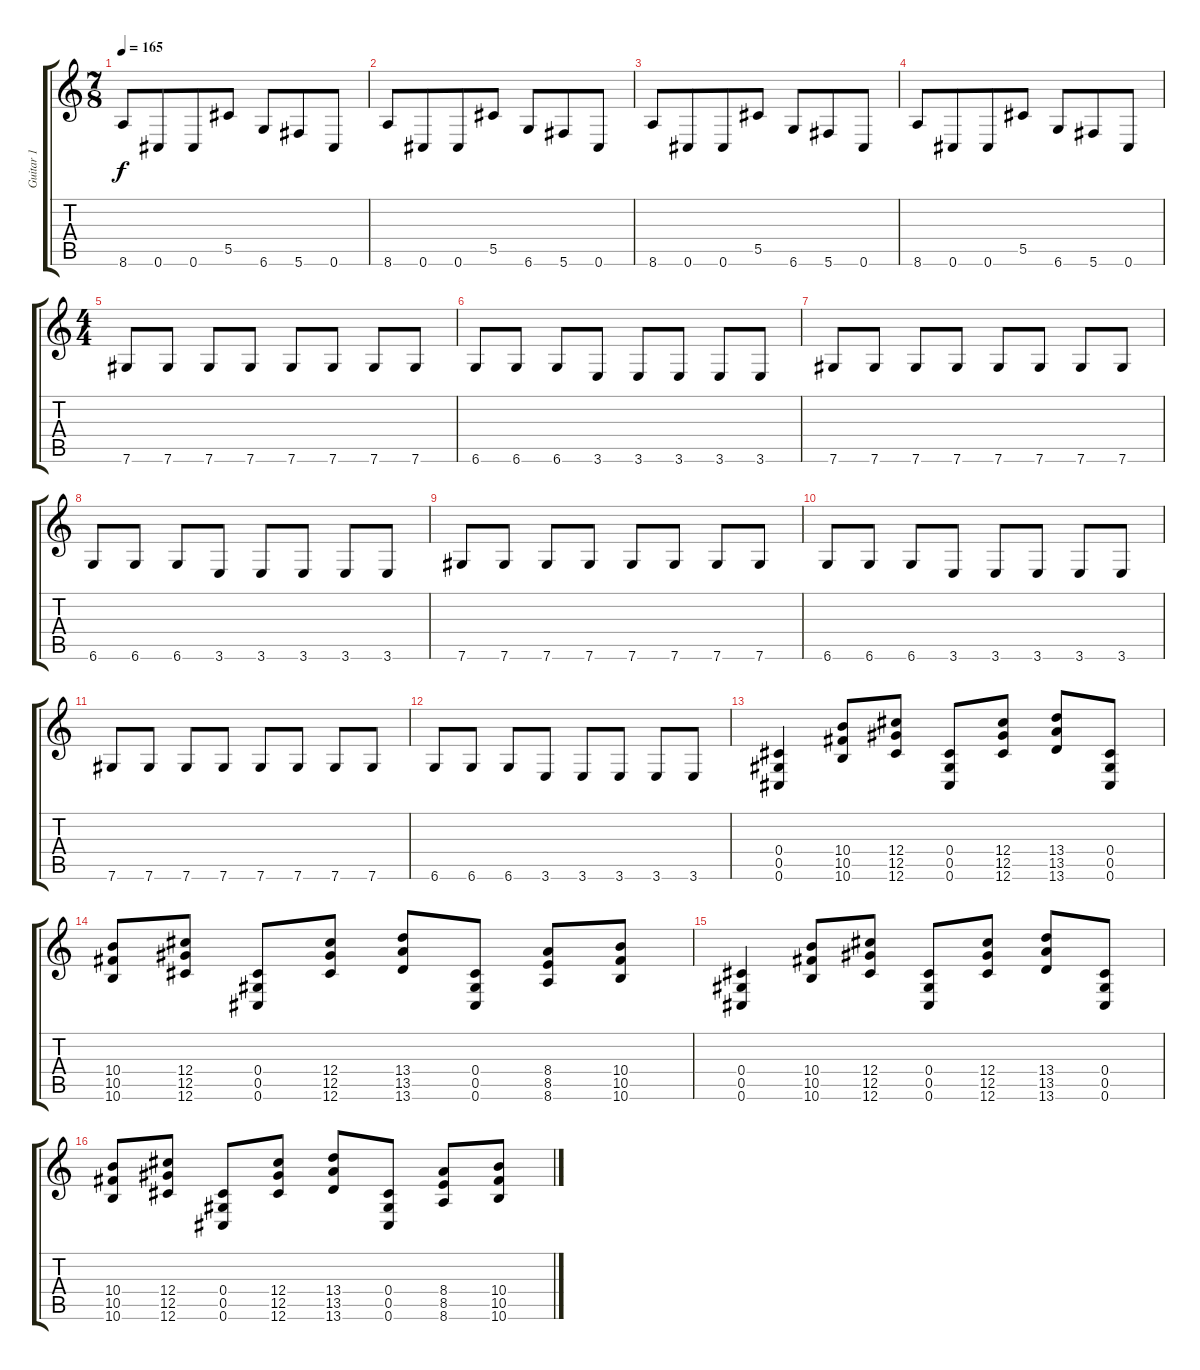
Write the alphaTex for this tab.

\track ("Guitar 1" "Guitar 1") {instrument distortionguitar}
\staff {score tabs}
\tuning (Eb4 Bb3 Gb3 Db3 Ab2 Db2) {hide}
\ts (7 8)
\tempo 165
\clef g2
\ks c
8.6.8{dy f} 0.6.8 0.6.8 5.5.8 6.6.8 5.6.8 0.6.8 |
8.6.8 0.6.8 0.6.8 5.5.8 6.6.8 5.6.8 0.6.8 |
8.6.8 0.6.8 0.6.8 5.5.8 6.6.8 5.6.8 0.6.8 |
8.6.8 0.6.8 0.6.8 5.5.8 6.6.8 5.6.8 0.6.8 |
\ts (4 4)
7.6.8 7.6.8 7.6.8 7.6.8 7.6.8 7.6.8 7.6.8 7.6.8 |
6.6.8 6.6.8 6.6.8 3.6.8 3.6.8 3.6.8 3.6.8 3.6.8 |
7.6.8 7.6.8 7.6.8 7.6.8 7.6.8 7.6.8 7.6.8 7.6.8 |
6.6.8 6.6.8 6.6.8 3.6.8 3.6.8 3.6.8 3.6.8 3.6.8 |
7.6.8 7.6.8 7.6.8 7.6.8 7.6.8 7.6.8 7.6.8 7.6.8 |
6.6.8 6.6.8 6.6.8 3.6.8 3.6.8 3.6.8 3.6.8 3.6.8 |
7.6.8 7.6.8 7.6.8 7.6.8 7.6.8 7.6.8 7.6.8 7.6.8 |
6.6.8 6.6.8 6.6.8 3.6.8 3.6.8 3.6.8 3.6.8 3.6.8 |
(0.4 0.5 0.6).4 (10.4 10.5 10.6).8 (12.4 12.5 12.6).8 (0.4 0.5 0.6).8 (12.4 12.5 12.6).8 (13.4 13.5 13.6).8 (0.4 0.5 0.6).8 |
(10.4 10.5 10.6).8 (12.4 12.5 12.6).8 (0.4 0.5 0.6).8 (12.4 12.5 12.6).8 (13.4 13.5 13.6).8 (0.4 0.5 0.6).8 (8.4 8.5 8.6).8 (10.4 10.5 10.6).8 |
(0.4 0.5 0.6).4 (10.4 10.5 10.6).8 (12.4 12.5 12.6).8 (0.4 0.5 0.6).8 (12.4 12.5 12.6).8 (13.4 13.5 13.6).8 (0.4 0.5 0.6).8 |
(10.4 10.5 10.6).8 (12.4 12.5 12.6).8 (0.4 0.5 0.6).8 (12.4 12.5 12.6).8 (13.4 13.5 13.6).8 (0.4 0.5 0.6).8 (8.4 8.5 8.6).8 (10.4 10.5 10.6).8
